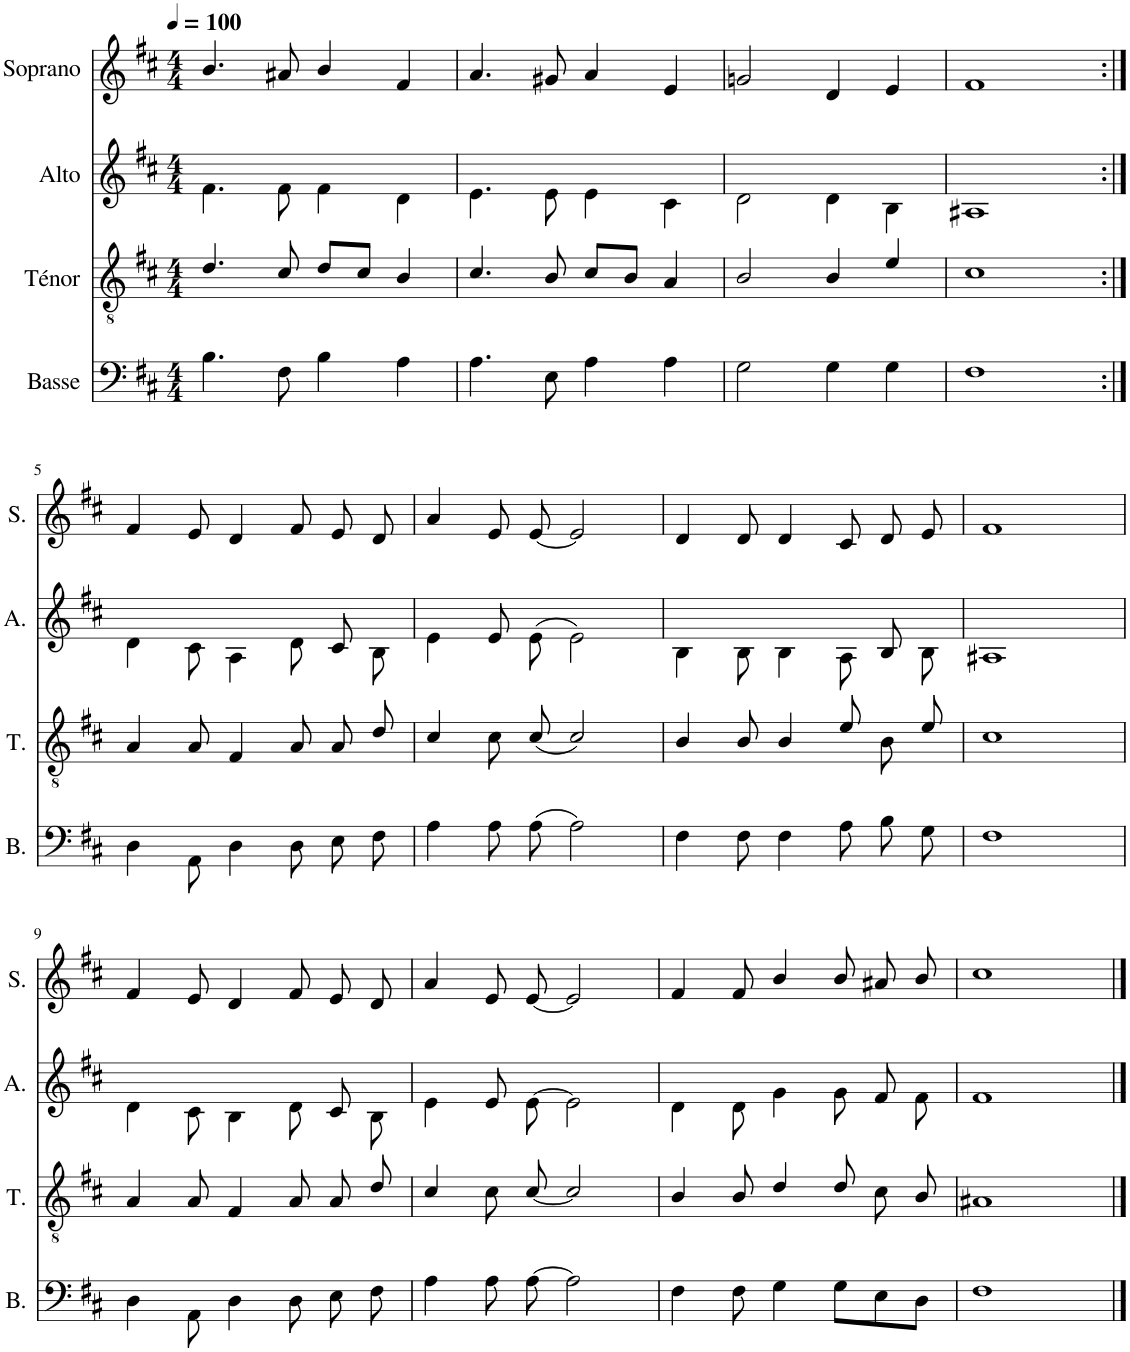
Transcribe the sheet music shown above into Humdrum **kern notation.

**kern	**kern	**kern	**kern
*part4	*part3	*part2	*part1
*staff4	*staff3	*staff2	*staff1
*I"Basse	*I"Ténor	*I"Alto	*I"Soprano
*I'B.	*I'T.	*I'A.	*I'S.
*clefF4	*clefGv2	*clefG2	*clefG2
*k[f#c#]	*k[f#c#]	*k[f#c#]	*k[f#c#]
*M4/4	*M4/4	*M4/4	*M4/4
*MM100	*MM100	*MM100	*MM100
=1	=1	=1	=1
4.B\	4.d/	4.f#\	4.b/
8F#\	8c#/	8f#\	8a#X/
4B\	8d/L	4f#\	4b/
.	8c#/J	.	.
4A\	4B/	4d\	4f#/
=2	=2	=2	=2
4.A\	4.c#/	4.e\	4.a/
8E\	8B/	8e\	8g#X/
4A\	8c#/L	4e\	4a/
.	8B/J	.	.
4A\	4A/	4c#\	4e/
=3	=3	=3	=3
2G\	2B/	2d\	2gn/
4G\	4B/	4d\	4d/
4G\	4e/	4B\	4e/
=4	=4	=4	=4
1F#	1c#	1A#X	1f#
!!LO:LB:g=z
=5:|!	=5:|!	=5:|!	=5:|!
4D\	4A/	4d\	4f#/
8AA\	8A/	8c#\	8e/
4D\	4F#/	4A\	4d/
8D\	8A/	8d\	8f#/
8E\	8A/	8c#/L	8e/L
8F#\	8d/	8B/J	8d/J
=6	=6	=6	=6
4A\	4c#/	4e\	4a/
8A\	8c#\	8e/L	8e/L
(8A\	(8c#/	(8e/J	[8e/J
2A\)	2c#/)	2e\)	2e/]
=7	=7	=7	=7
4F#\	4B/	4B\	4d/
8F#\	8B/	8B\	8d/
4F#\	4B/	4B\	4d/
8A\	8e/	8A\	8c#/
8B\	8B\	8B/L	8d/L
8G\	8e/	8B/J	8e/J
=8	=8	=8	=8
1F#	1c#	1A#X	1f#
!!LO:LB:g=z
=9	=9	=9	=9
4D\	4A/	4d\	4f#/
8AA\	8A/	8c#\	8e/
4D\	4F#/	4B\	4d/
8D\	8A/	8d\	8f#/
8E\	8A/	8c#/L	8e/L
8F#\	8d/	8B/J	8d/J
=10	=10	=10	=10
4A\	4c#/	4e\	4a/
8A\	8c#\	8e/L	8e/L
[8A\	[8c#/	[8e/J	[8e/J
2A\]	2c#/]	2e\]	2e/]
=11	=11	=11	=11
4F#\	4B/	4d\	4f#/
8F#\	8B/	8d\	8f#/
4G\	4d/	4g\	4b/
8G\L	8d/	8g\	8b/
8E\	8c#\	8f#/L	8a#X/L
8D\J	8B/	8f#/J	8b/J
=12	=12	=12	=12
1F#	1A#X	1f#	1cc#
==	==	==	==
*-	*-	*-	*-
